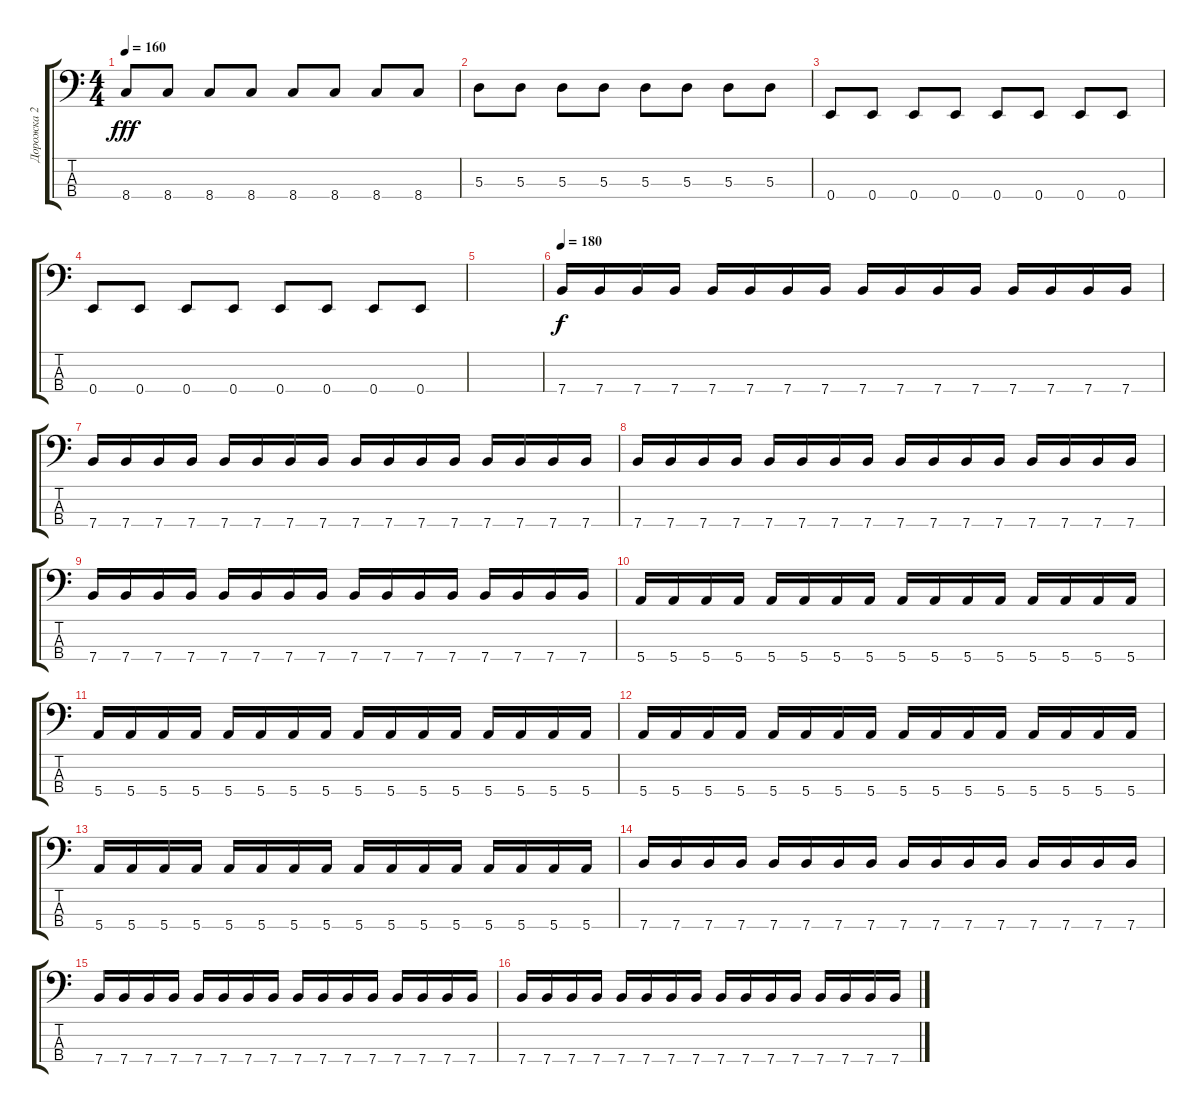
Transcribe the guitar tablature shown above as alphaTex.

\track ("Дорожка 2" "Дорожка 2") {instrument electricbassfinger}
\staff {score tabs}
\tuning (G2 D2 A1 E1) {hide}
\ts (4 4)
\tempo 160
\clef f4
\ks c
8.4.8{dy fff} 8.4.8 8.4.8 8.4.8 8.4.8 8.4.8 8.4.8 8.4.8 |
5.3.8 5.3.8 5.3.8 5.3.8 5.3.8 5.3.8 5.3.8 5.3.8 |
0.4.8 0.4.8 0.4.8 0.4.8 0.4.8 0.4.8 0.4.8 0.4.8 |
0.4.8 0.4.8 0.4.8 0.4.8 0.4.8 0.4.8 0.4.8 0.4.8 |
|
\tempo 180
7.4.16{dy f} 7.4.16 7.4.16 7.4.16 7.4.16 7.4.16 7.4.16 7.4.16 7.4.16 7.4.16 7.4.16 7.4.16 7.4.16 7.4.16 7.4.16 7.4.16 |
7.4.16 7.4.16 7.4.16 7.4.16 7.4.16 7.4.16 7.4.16 7.4.16 7.4.16 7.4.16 7.4.16 7.4.16 7.4.16 7.4.16 7.4.16 7.4.16 |
7.4.16 7.4.16 7.4.16 7.4.16 7.4.16 7.4.16 7.4.16 7.4.16 7.4.16 7.4.16 7.4.16 7.4.16 7.4.16 7.4.16 7.4.16 7.4.16 |
7.4.16 7.4.16 7.4.16 7.4.16 7.4.16 7.4.16 7.4.16 7.4.16 7.4.16 7.4.16 7.4.16 7.4.16 7.4.16 7.4.16 7.4.16 7.4.16 |
5.4.16 5.4.16 5.4.16 5.4.16 5.4.16 5.4.16 5.4.16 5.4.16 5.4.16 5.4.16 5.4.16 5.4.16 5.4.16 5.4.16 5.4.16 5.4.16 |
5.4.16 5.4.16 5.4.16 5.4.16 5.4.16 5.4.16 5.4.16 5.4.16 5.4.16 5.4.16 5.4.16 5.4.16 5.4.16 5.4.16 5.4.16 5.4.16 |
5.4.16 5.4.16 5.4.16 5.4.16 5.4.16 5.4.16 5.4.16 5.4.16 5.4.16 5.4.16 5.4.16 5.4.16 5.4.16 5.4.16 5.4.16 5.4.16 |
5.4.16 5.4.16 5.4.16 5.4.16 5.4.16 5.4.16 5.4.16 5.4.16 5.4.16 5.4.16 5.4.16 5.4.16 5.4.16 5.4.16 5.4.16 5.4.16 |
7.4.16 7.4.16 7.4.16 7.4.16 7.4.16 7.4.16 7.4.16 7.4.16 7.4.16 7.4.16 7.4.16 7.4.16 7.4.16 7.4.16 7.4.16 7.4.16 |
7.4.16 7.4.16 7.4.16 7.4.16 7.4.16 7.4.16 7.4.16 7.4.16 7.4.16 7.4.16 7.4.16 7.4.16 7.4.16 7.4.16 7.4.16 7.4.16 |
7.4.16 7.4.16 7.4.16 7.4.16 7.4.16 7.4.16 7.4.16 7.4.16 7.4.16 7.4.16 7.4.16 7.4.16 7.4.16 7.4.16 7.4.16 7.4.16
